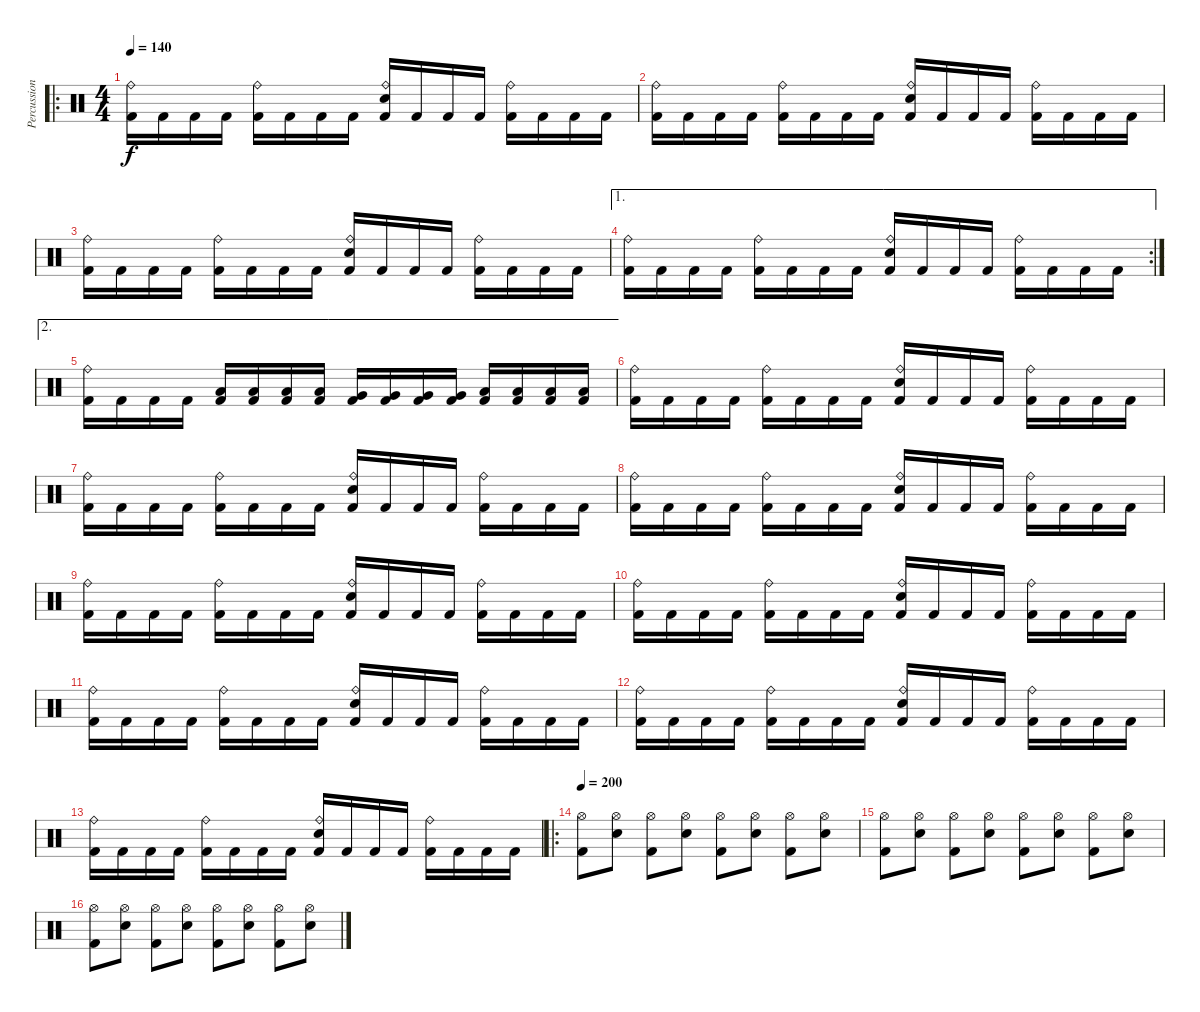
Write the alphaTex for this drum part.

\track ("Percussions" "Percussion") {instrument percussion}
\staff {score}
\articulation defaults
\ro
\ts (4 4)
\tempo 140
\clef neutral
\ks c
("Kick (hit) 2" "Ride (bell)").16{dy f} "Kick (hit) 2".16 "Kick (hit) 2".16 "Kick (hit) 2".16 ("Kick (hit) 2" "Ride (bell)").16 "Kick (hit) 2".16 "Kick (hit) 2".16 "Kick (hit) 2".16 ("Kick (hit) 2" "Snare (hit) 2" "Ride (bell)").16 "Kick (hit) 2".16 "Kick (hit) 2".16 "Kick (hit) 2".16 ("Kick (hit) 2" "Ride (bell)").16 "Kick (hit) 2".16 "Kick (hit) 2".16 "Kick (hit) 2".16 |
("Kick (hit) 2" "Ride (bell)").16 "Kick (hit) 2".16 "Kick (hit) 2".16 "Kick (hit) 2".16 ("Kick (hit) 2" "Ride (bell)").16 "Kick (hit) 2".16 "Kick (hit) 2".16 "Kick (hit) 2".16 ("Kick (hit) 2" "Snare (hit) 2" "Ride (bell)").16 "Kick (hit) 2".16 "Kick (hit) 2".16 "Kick (hit) 2".16 ("Kick (hit) 2" "Ride (bell)").16 "Kick (hit) 2".16 "Kick (hit) 2".16 "Kick (hit) 2".16 |
("Kick (hit) 2" "Ride (bell)").16 "Kick (hit) 2".16 "Kick (hit) 2".16 "Kick (hit) 2".16 ("Kick (hit) 2" "Ride (bell)").16 "Kick (hit) 2".16 "Kick (hit) 2".16 "Kick (hit) 2".16 ("Kick (hit) 2" "Snare (hit) 2" "Ride (bell)").16 "Kick (hit) 2".16 "Kick (hit) 2".16 "Kick (hit) 2".16 ("Kick (hit) 2" "Ride (bell)").16 "Kick (hit) 2".16 "Kick (hit) 2".16 "Kick (hit) 2".16 |
\ae 1
\rc 2
("Kick (hit) 2" "Ride (bell)").16 "Kick (hit) 2".16 "Kick (hit) 2".16 "Kick (hit) 2".16 ("Kick (hit) 2" "Ride (bell)").16 "Kick (hit) 2".16 "Kick (hit) 2".16 "Kick (hit) 2".16 ("Kick (hit) 2" "Snare (hit) 2" "Ride (bell)").16 "Kick (hit) 2".16 "Kick (hit) 2".16 "Kick (hit) 2".16 ("Kick (hit) 2" "Ride (bell)").16 "Kick (hit) 2".16 "Kick (hit) 2".16 "Kick (hit) 2".16 |
\ae 2
("Kick (hit) 2" "Ride (bell)").16 "Kick (hit) 2".16 "Kick (hit) 2".16 "Kick (hit) 2".16 ("Kick (hit) 2" "Low Tom (hit)").16 ("Kick (hit) 2" "Low Tom (hit)").16 ("Kick (hit) 2" "Low Tom (hit)").16 ("Kick (hit) 2" "Low Tom (hit)").16 ("Kick (hit) 2" "Very Low Tom (hit)").16 ("Kick (hit) 2" "Very Low Tom (hit)").16 ("Kick (hit) 2" "Very Low Tom (hit)").16 ("Kick (hit) 2" "Very Low Tom (hit)").16 ("Kick (hit) 2" "Low Floor Tom (hit)").16 ("Kick (hit) 2" "Low Floor Tom (hit)").16 ("Kick (hit) 2" "Low Floor Tom (hit)").16 ("Kick (hit) 2" "Low Floor Tom (hit)").16 |
("Kick (hit) 2" "Ride (bell)").16 "Kick (hit) 2".16 "Kick (hit) 2".16 "Kick (hit) 2".16 ("Kick (hit) 2" "Ride (bell)").16 "Kick (hit) 2".16 "Kick (hit) 2".16 "Kick (hit) 2".16 ("Kick (hit) 2" "Snare (hit) 2" "Ride (bell)").16 "Kick (hit) 2".16 "Kick (hit) 2".16 "Kick (hit) 2".16 ("Kick (hit) 2" "Ride (bell)").16 "Kick (hit) 2".16 "Kick (hit) 2".16 "Kick (hit) 2".16 |
("Kick (hit) 2" "Ride (bell)").16 "Kick (hit) 2".16 "Kick (hit) 2".16 "Kick (hit) 2".16 ("Kick (hit) 2" "Ride (bell)").16 "Kick (hit) 2".16 "Kick (hit) 2".16 "Kick (hit) 2".16 ("Kick (hit) 2" "Snare (hit) 2" "Ride (bell)").16 "Kick (hit) 2".16 "Kick (hit) 2".16 "Kick (hit) 2".16 ("Kick (hit) 2" "Ride (bell)").16 "Kick (hit) 2".16 "Kick (hit) 2".16 "Kick (hit) 2".16 |
("Kick (hit) 2" "Ride (bell)").16 "Kick (hit) 2".16 "Kick (hit) 2".16 "Kick (hit) 2".16 ("Kick (hit) 2" "Ride (bell)").16 "Kick (hit) 2".16 "Kick (hit) 2".16 "Kick (hit) 2".16 ("Kick (hit) 2" "Snare (hit) 2" "Ride (bell)").16 "Kick (hit) 2".16 "Kick (hit) 2".16 "Kick (hit) 2".16 ("Kick (hit) 2" "Ride (bell)").16 "Kick (hit) 2".16 "Kick (hit) 2".16 "Kick (hit) 2".16 |
("Kick (hit) 2" "Ride (bell)").16 "Kick (hit) 2".16 "Kick (hit) 2".16 "Kick (hit) 2".16 ("Kick (hit) 2" "Ride (bell)").16 "Kick (hit) 2".16 "Kick (hit) 2".16 "Kick (hit) 2".16 ("Kick (hit) 2" "Snare (hit) 2" "Ride (bell)").16 "Kick (hit) 2".16 "Kick (hit) 2".16 "Kick (hit) 2".16 ("Kick (hit) 2" "Ride (bell)").16 "Kick (hit) 2".16 "Kick (hit) 2".16 "Kick (hit) 2".16 |
("Kick (hit) 2" "Ride (bell)").16 "Kick (hit) 2".16 "Kick (hit) 2".16 "Kick (hit) 2".16 ("Kick (hit) 2" "Ride (bell)").16 "Kick (hit) 2".16 "Kick (hit) 2".16 "Kick (hit) 2".16 ("Kick (hit) 2" "Snare (hit) 2" "Ride (bell)").16 "Kick (hit) 2".16 "Kick (hit) 2".16 "Kick (hit) 2".16 ("Kick (hit) 2" "Ride (bell)").16 "Kick (hit) 2".16 "Kick (hit) 2".16 "Kick (hit) 2".16 |
("Kick (hit) 2" "Ride (bell)").16 "Kick (hit) 2".16 "Kick (hit) 2".16 "Kick (hit) 2".16 ("Kick (hit) 2" "Ride (bell)").16 "Kick (hit) 2".16 "Kick (hit) 2".16 "Kick (hit) 2".16 ("Kick (hit) 2" "Snare (hit) 2" "Ride (bell)").16 "Kick (hit) 2".16 "Kick (hit) 2".16 "Kick (hit) 2".16 ("Kick (hit) 2" "Ride (bell)").16 "Kick (hit) 2".16 "Kick (hit) 2".16 "Kick (hit) 2".16 |
("Kick (hit) 2" "Ride (bell)").16 "Kick (hit) 2".16 "Kick (hit) 2".16 "Kick (hit) 2".16 ("Kick (hit) 2" "Ride (bell)").16 "Kick (hit) 2".16 "Kick (hit) 2".16 "Kick (hit) 2".16 ("Kick (hit) 2" "Snare (hit) 2" "Ride (bell)").16 "Kick (hit) 2".16 "Kick (hit) 2".16 "Kick (hit) 2".16 ("Kick (hit) 2" "Ride (bell)").16 "Kick (hit) 2".16 "Kick (hit) 2".16 "Kick (hit) 2".16 |
("Kick (hit) 2" "Ride (bell)").16 "Kick (hit) 2".16 "Kick (hit) 2".16 "Kick (hit) 2".16 ("Kick (hit) 2" "Ride (bell)").16 "Kick (hit) 2".16 "Kick (hit) 2".16 "Kick (hit) 2".16 ("Kick (hit) 2" "Snare (hit) 2" "Ride (bell)").16 "Kick (hit) 2".16 "Kick (hit) 2".16 "Kick (hit) 2".16 ("Kick (hit) 2" "Ride (bell)").16 "Kick (hit) 2".16 "Kick (hit) 2".16 "Kick (hit) 2".16 |
\ro
\tempo 200
("Kick (hit) 2" "Hi-Hat (open)").8 ("Snare (hit) 2" "Hi-Hat (open)").8 ("Kick (hit) 2" "Hi-Hat (open)").8 ("Snare (hit) 2" "Hi-Hat (open)").8 ("Kick (hit) 2" "Hi-Hat (open)").8 ("Snare (hit) 2" "Hi-Hat (open)").8 ("Kick (hit) 2" "Hi-Hat (open)").8 ("Snare (hit) 2" "Hi-Hat (open)").8 |
("Kick (hit) 2" "Hi-Hat (open)").8 ("Snare (hit) 2" "Hi-Hat (open)").8 ("Kick (hit) 2" "Hi-Hat (open)").8 ("Snare (hit) 2" "Hi-Hat (open)").8 ("Kick (hit) 2" "Hi-Hat (open)").8 ("Snare (hit) 2" "Hi-Hat (open)").8 ("Kick (hit) 2" "Hi-Hat (open)").8 ("Snare (hit) 2" "Hi-Hat (open)").8 |
("Kick (hit) 2" "Hi-Hat (open)").8 ("Snare (hit) 2" "Hi-Hat (open)").8 ("Kick (hit) 2" "Hi-Hat (open)").8 ("Snare (hit) 2" "Hi-Hat (open)").8 ("Kick (hit) 2" "Hi-Hat (open)").8 ("Snare (hit) 2" "Hi-Hat (open)").8 ("Kick (hit) 2" "Hi-Hat (open)").8 ("Snare (hit) 2" "Hi-Hat (open)").8
